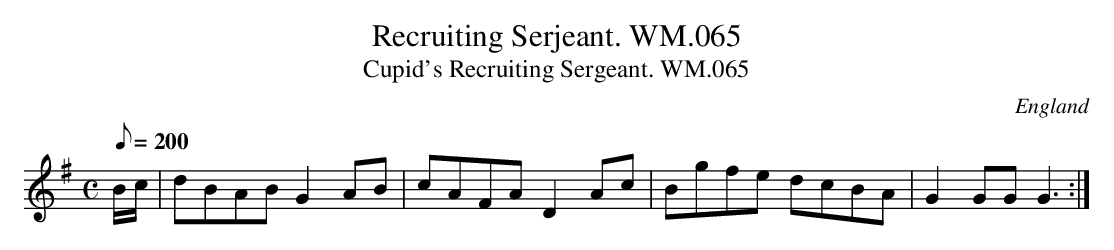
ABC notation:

X:1
T:Recruiting Serjeant. WM.065
T:Cupid's Recruiting Sergeant. WM.065
M:C
L:1/8
Q:200
O:England
K:G
B/c/|dBAB G2AB|cAFAD2Ac|Bgfe dcBA|G2GGG3:|]
